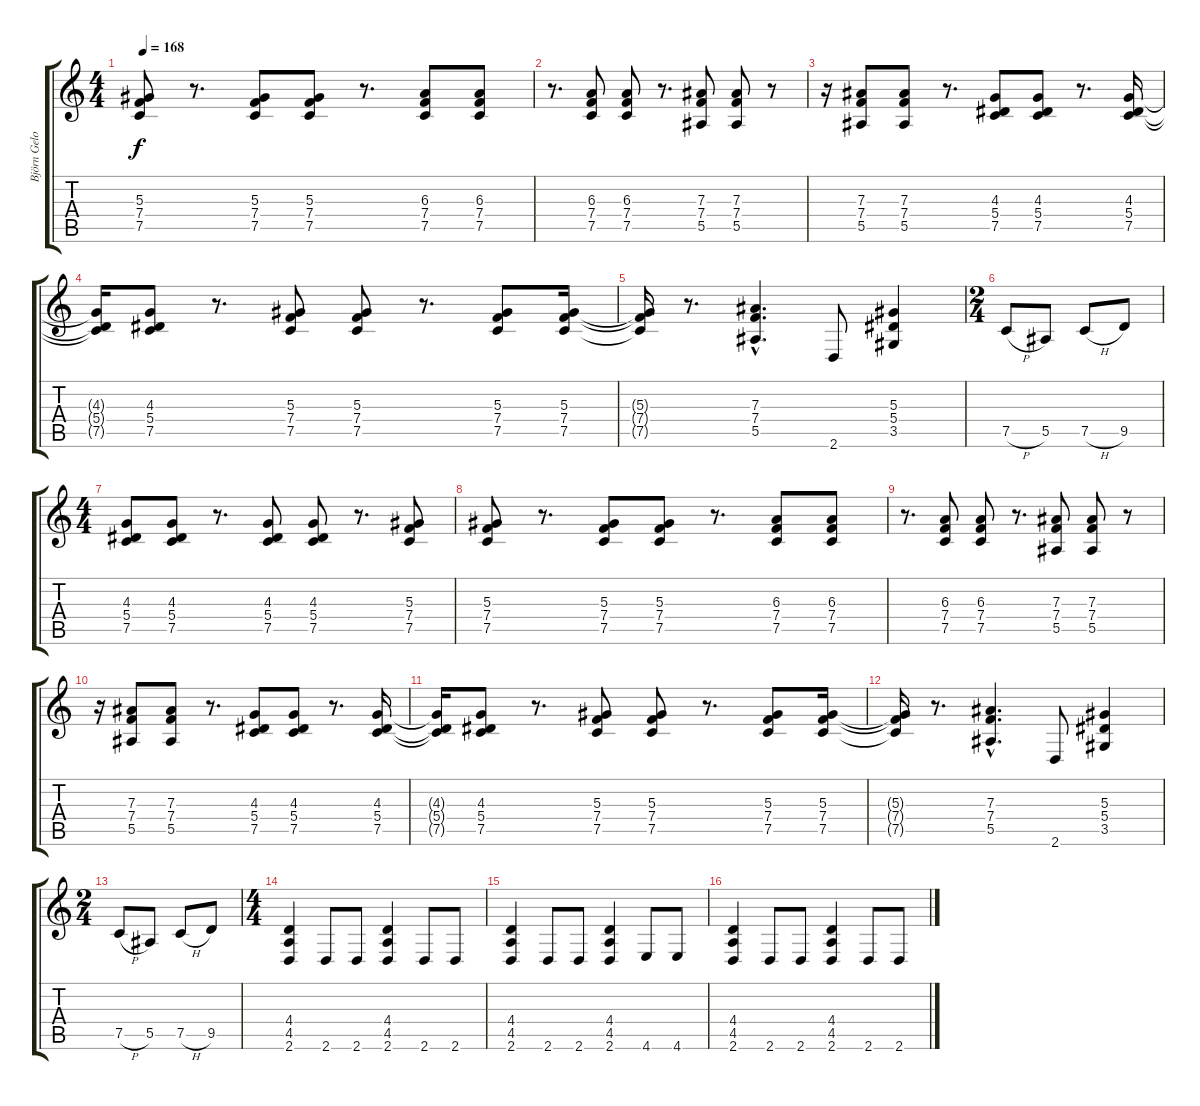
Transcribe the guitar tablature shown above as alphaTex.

\track ("Björn Gelotte" "Björn Gelo") {instrument distortionguitar}
\staff {score tabs}
\tuning (C4 G3 Eb3 Bb2 F2 C2) {hide}
\ts (4 4)
\tempo 168
\clef g2
\ks c
(5.3 7.4 7.5).8{dy f} r.8{d} (5.3 7.4 7.5).8 (5.3 7.4 7.5).8 r.8{d} (6.3 7.4 7.5).8 (6.3 7.4 7.5).8 |
r.8{d} (6.3 7.4 7.5).8 (6.3 7.4 7.5).8 r.8{d} (7.3 7.4 5.5).8 (7.3 7.4 5.5).8 r.8 |
r.16 (7.3 7.4 5.5).8 (7.3 7.4 5.5).8 r.8{d} (4.3 5.4 7.5).8 (4.3 5.4 7.5).8 r.8{d} (4.3 5.4 7.5).16 |
(4.3{t} 5.4{t} 7.5{t}).16 (4.3 5.4 7.5).8 r.8{d} (5.3 7.4 7.5).8 (5.3 7.4 7.5).8 r.8{d} (5.3 7.4 7.5).8 (5.3 7.4 7.5).16 |
(5.3{t} 7.4{t} 7.5{t}).16 r.8{d} (7.3{hac} 7.4{hac} 5.5{hac}).4{d} 2.6.8 (5.3 5.4 3.5).4 |
\ts (2 4)
7.5{h}.8 5.5.8 7.5{h}.8 9.5.8 |
\ts (4 4)
(4.3 5.4 7.5).8{volume 16} (4.3 5.4 7.5).8 r.8{d} (4.3 5.4 7.5).8 (4.3 5.4 7.5).8 r.8{d} (5.3 7.4 7.5).8 |
(5.3 7.4 7.5).8 r.8{d} (5.3 7.4 7.5).8 (5.3 7.4 7.5).8 r.8{d} (6.3 7.4 7.5).8 (6.3 7.4 7.5).8 |
r.8{d} (6.3 7.4 7.5).8 (6.3 7.4 7.5).8 r.8{d} (7.3 7.4 5.5).8 (7.3 7.4 5.5).8 r.8 |
r.16 (7.3 7.4 5.5).8 (7.3 7.4 5.5).8 r.8{d} (4.3 5.4 7.5).8 (4.3 5.4 7.5).8 r.8{d} (4.3 5.4 7.5).16 |
(4.3{t} 5.4{t} 7.5{t}).16 (4.3 5.4 7.5).8 r.8{d} (5.3 7.4 7.5).8 (5.3 7.4 7.5).8 r.8{d} (5.3 7.4 7.5).8 (5.3 7.4 7.5).16 |
(5.3{t} 7.4{t} 7.5{t}).16 r.8{d} (7.3{hac} 7.4{hac} 5.5{hac}).4{d} 2.6.8 (5.3 5.4 3.5).4 |
\ts (2 4)
7.5{h}.8 5.5.8 7.5{h}.8 9.5.8 |
\ts (4 4)
(4.4 4.5 2.6).4 2.6.8 2.6.8 (4.4 4.5 2.6).4 2.6.8 2.6.8 |
(4.4 4.5 2.6).4 2.6.8 2.6.8 (4.4 4.5 2.6).4 4.6.8 4.6.8 |
(4.4 4.5 2.6).4 2.6.8 2.6.8 (4.4 4.5 2.6).4 2.6.8 2.6.8
